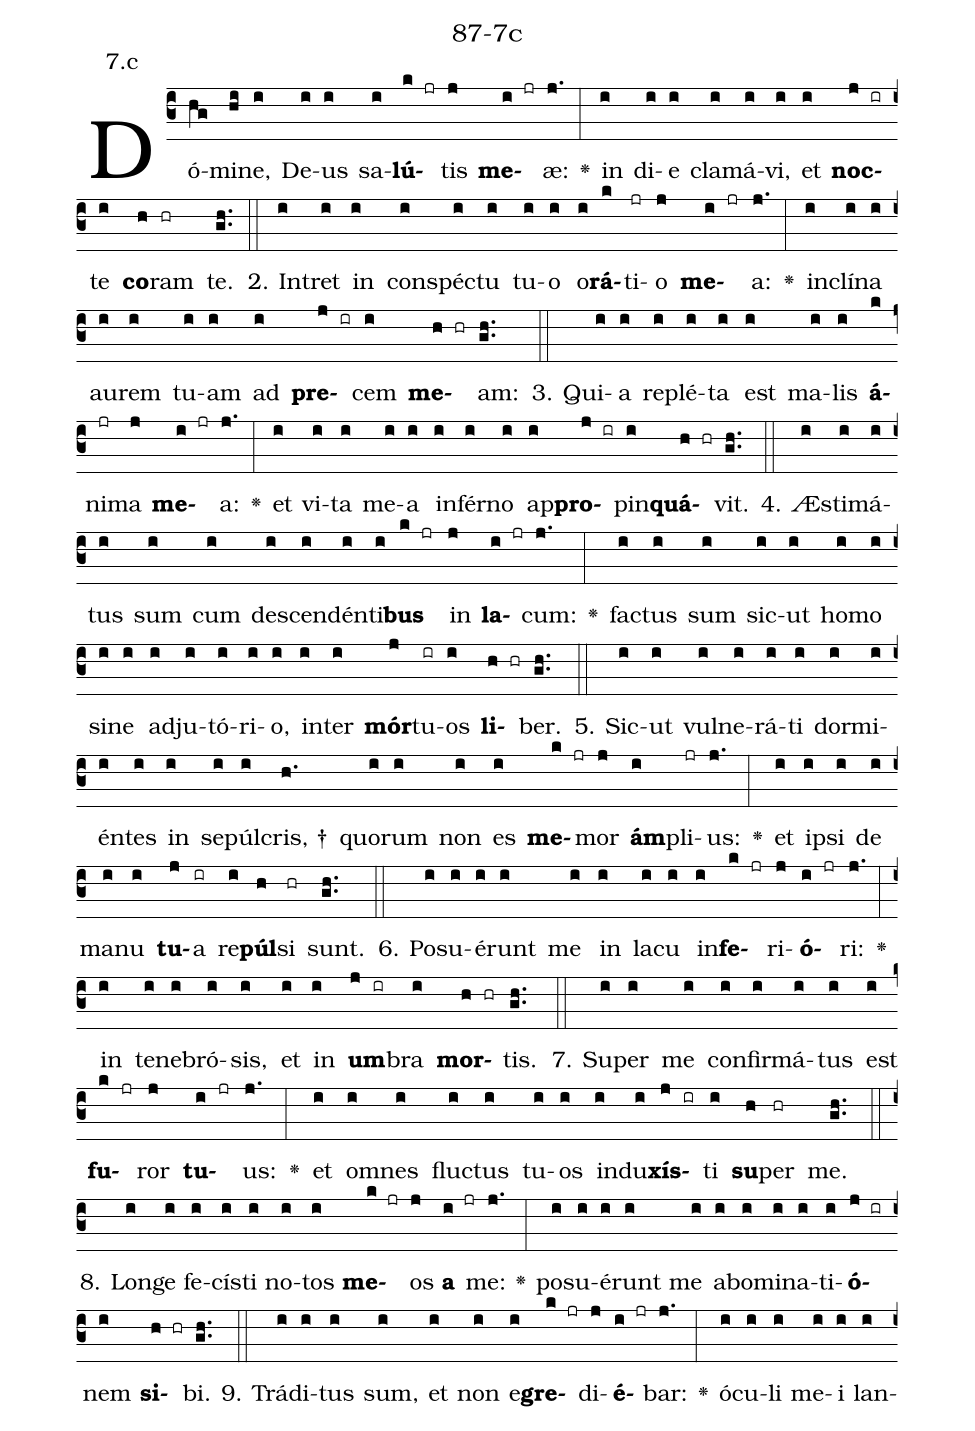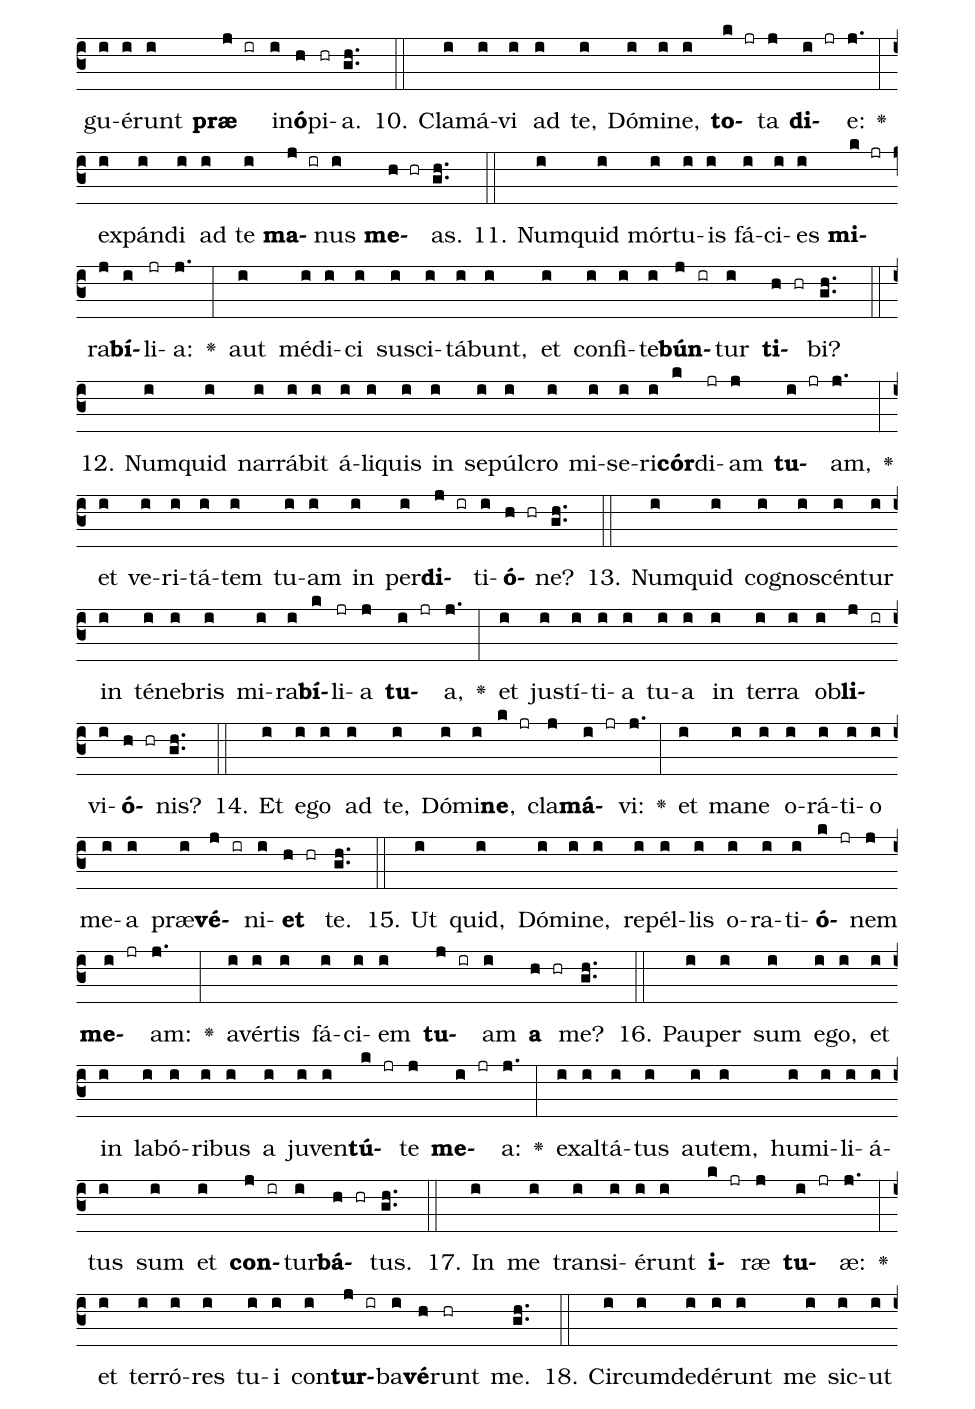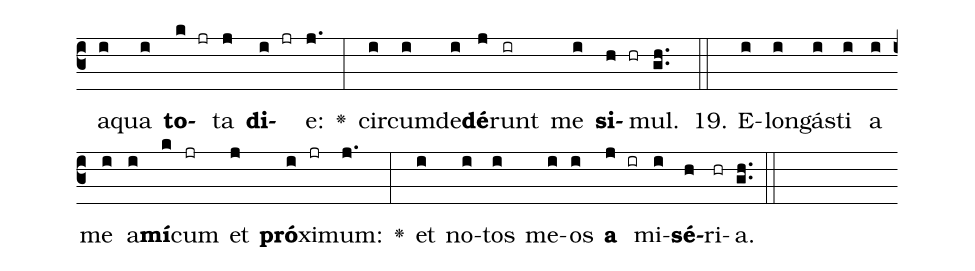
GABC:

name: 87-7c;
annotation: 7.c;
%%
(c3)Dó(hg)mi(hi)ne,(i) De(i)us(i) sa(i)<b>lú</b>(k jr)tis(j) <b>me</b>(i jr)æ:(j.) <v>\greheightstar</v>(:) in(i) di(i)e(i) cla(i)má(i)vi,(i) et(i) <b>noc</b>(j ir)te(i) <b>co</b>(h)ram(hr) te.(gh..) (::)
2. In(i)tret(i) in(i) con(i)spéc(i)tu(i) tu(i)o(i) o(i)<b>rá</b>(k)ti(jr)o(j) <b>me</b>(i jr)a:(j.) <v>\greheightstar</v>(:) in(i)clí(i)na(i) au(i)rem(i) tu(i)am(i) ad(i) <b>pre</b>(j ir)cem(i) <b>me</b>(h hr)am:(gh..) (::)
3. Qui(i)a(i) re(i)plé(i)ta(i) est(i) ma(i)lis(i) <b>á</b>(k)ni(jr)ma(j) <b>me</b>(i jr)a:(j.) <v>\greheightstar</v>(:) et(i) vi(i)ta(i) me(i)a(i) in(i)fér(i)no(i) ap(i)<b>pro</b>(j ir)pin(i)<b>quá</b>(h hr)vit.(gh..) (::)
4. Æs(i)ti(i)má(i)tus(i) sum(i) cum(i) de(i)scen(i)dén(i)ti(i)<b>bus</b>(k jr) in(j) <b>la</b>(i jr)cum:(j.) <v>\greheightstar</v>(:) fac(i)tus(i) sum(i) sic(i)ut(i) ho(i)mo(i) si(i)ne(i) ad(i)ju(i)tó(i)ri(i)o,(i) in(i)ter(i) <b>mór</b>(j)tu(ir)os(i) <b>li</b>(h hr)ber.(gh..) (::)
5. Sic(i)ut(i) vul(i)ne(i)rá(i)ti(i) dor(i)mi(i)én(i)tes(i) in(i) se(i)púl(i)cris, †(h.) quo(i)rum(i) non(i) es(i) <b>me</b>(k jr)mor(j) <b>ám</b>(i)pli(jr)us:(j.) <v>\greheightstar</v>(:) et(i) ip(i)si(i) de(i) ma(i)nu(i) <b>tu</b>(j)a(ir) re(i)<b>púl</b>(h)si(hr) sunt.(gh..) (::)
6. Po(i)su(i)é(i)runt(i) me(i) in(i) la(i)cu(i) in(i)<b>fe</b>(k jr)ri(j)<b>ó</b>(i jr)ri:(j.) <v>\greheightstar</v>(:) in(i) te(i)ne(i)bró(i)sis,(i) et(i) in(i) <b>um</b>(j ir)bra(i) <b>mor</b>(h hr)tis.(gh..) (::)
7. Su(i)per(i) me(i) con(i)fir(i)má(i)tus(i) est(i) <b>fu</b>(k jr)ror(j) <b>tu</b>(i jr)us:(j.) <v>\greheightstar</v>(:) et(i) om(i)nes(i) fluc(i)tus(i) tu(i)os(i) in(i)du(i)<b>xís</b>(j ir)ti(i) <b>su</b>(h)per(hr) me.(gh..) (::)
8. Lon(i)ge(i) fe(i)cís(i)ti(i) no(i)tos(i) <b>me</b>(k jr)os(j) <b>a</b>(i jr) me:(j.) <v>\greheightstar</v>(:) po(i)su(i)é(i)runt(i) me(i) ab(i)o(i)mi(i)na(i)ti(i)<b>ó</b>(j ir)nem(i) <b>si</b>(h hr)bi.(gh..) (::)
9. Trá(i)di(i)tus(i) sum,(i) et(i) non(i) e(i)<b>gre</b>(k jr)di(j)<b>é</b>(i jr)bar:(j.) <v>\greheightstar</v>(:) ó(i)cu(i)li(i) me(i)i(i) lan(i)gu(i)é(i)runt(i) <b>præ</b>(j ir) in(i)<b>ó</b>(h)pi(hr)a.(gh..) (::)
10. Cla(i)má(i)vi(i) ad(i) te,(i) Dó(i)mi(i)ne,(i) <b>to</b>(k jr)ta(j) <b>di</b>(i jr)e:(j.) <v>\greheightstar</v>(:) ex(i)pán(i)di(i) ad(i) te(i) <b>ma</b>(j ir)nus(i) <b>me</b>(h hr)as.(gh..) (::)
11. Num(i)quid(i) mór(i)tu(i)is(i) fá(i)ci(i)es(i) <b>mi</b>(k jr)ra(j)<b>bí</b>(i)li(jr)a:(j.) <v>\greheightstar</v>(:) aut(i) mé(i)di(i)ci(i) su(i)sci(i)tá(i)bunt,(i) et(i) con(i)fi(i)te(i)<b>bún</b>(j ir)tur(i) <b>ti</b>(h hr)bi?(gh..) (::)
12. Num(i)quid(i) nar(i)rá(i)bit(i) á(i)li(i)quis(i) in(i) se(i)púl(i)cro(i) mi(i)se(i)ri(i)<b>cór</b>(k)di(jr)am(j) <b>tu</b>(i jr)am,(j.) <v>\greheightstar</v>(:) et(i) ve(i)ri(i)tá(i)tem(i) tu(i)am(i) in(i) per(i)<b>di</b>(j ir)ti(i)<b>ó</b>(h hr)ne?(gh..) (::)
13. Num(i)quid(i) co(i)gno(i)scén(i)tur(i) in(i) té(i)ne(i)bris(i) mi(i)ra(i)<b>bí</b>(k)li(jr)a(j) <b>tu</b>(i jr)a,(j.) <v>\greheightstar</v>(:) et(i) jus(i)tí(i)ti(i)a(i) tu(i)a(i) in(i) ter(i)ra(i) ob(i)<b>li</b>(j ir)vi(i)<b>ó</b>(h hr)nis?(gh..) (::)
14. Et(i) e(i)go(i) ad(i) te,(i) Dó(i)mi(i)<b>ne</b>,(k jr) cla(j)<b>má</b>(i jr)vi:(j.) <v>\greheightstar</v>(:) et(i) ma(i)ne(i) o(i)rá(i)ti(i)o(i) me(i)a(i) præ(i)<b>vé</b>(j ir)ni(i)<b>et</b>(h hr) te.(gh..) (::)
15. Ut(i) quid,(i) Dó(i)mi(i)ne,(i) re(i)pél(i)lis(i) o(i)ra(i)ti(i)<b>ó</b>(k jr)nem(j) <b>me</b>(i jr)am:(j.) <v>\greheightstar</v>(:) a(i)vér(i)tis(i) fá(i)ci(i)em(i) <b>tu</b>(j ir)am(i) <b>a</b>(h hr) me?(gh..) (::)
16. Pau(i)per(i) sum(i) e(i)go,(i) et(i) in(i) la(i)bó(i)ri(i)bus(i) a(i) ju(i)ven(i)<b>tú</b>(k jr)te(j) <b>me</b>(i jr)a:(j.) <v>\greheightstar</v>(:) ex(i)al(i)tá(i)tus(i) au(i)tem,(i) hu(i)mi(i)li(i)á(i)tus(i) sum(i) et(i) <b>con</b>(j ir)tur(i)<b>bá</b>(h hr)tus.(gh..) (::)
17. In(i) me(i) trans(i)i(i)é(i)runt(i) <b>i</b>(k jr)ræ(j) <b>tu</b>(i jr)æ:(j.) <v>\greheightstar</v>(:) et(i) ter(i)ró(i)res(i) tu(i)i(i) con(i)<b>tur</b>(j ir)ba(i)<b>vé</b>(h)runt(hr) me.(gh..) (::)
18. Cir(i)cum(i)de(i)dé(i)runt(i) me(i) sic(i)ut(i) a(i)qua(i) <b>to</b>(k jr)ta(j) <b>di</b>(i jr)e:(j.) <v>\greheightstar</v>(:) cir(i)cum(i)de(i)<b>dé</b>(j)runt(ir) me(i) <b>si</b>(h hr)mul.(gh..) (::)
19. E(i)lon(i)gás(i)ti(i) a(i) me(i) a(i)<b>mí</b>(k)cum(jr) et(j) <b>pró</b>(i)xi(jr)mum:(j.) <v>\greheightstar</v>(:) et(i) no(i)tos(i) me(i)os(i) <b>a</b>(j ir) mi(i)<b>sé</b>(h)ri(hr)a.(gh..) (::)
